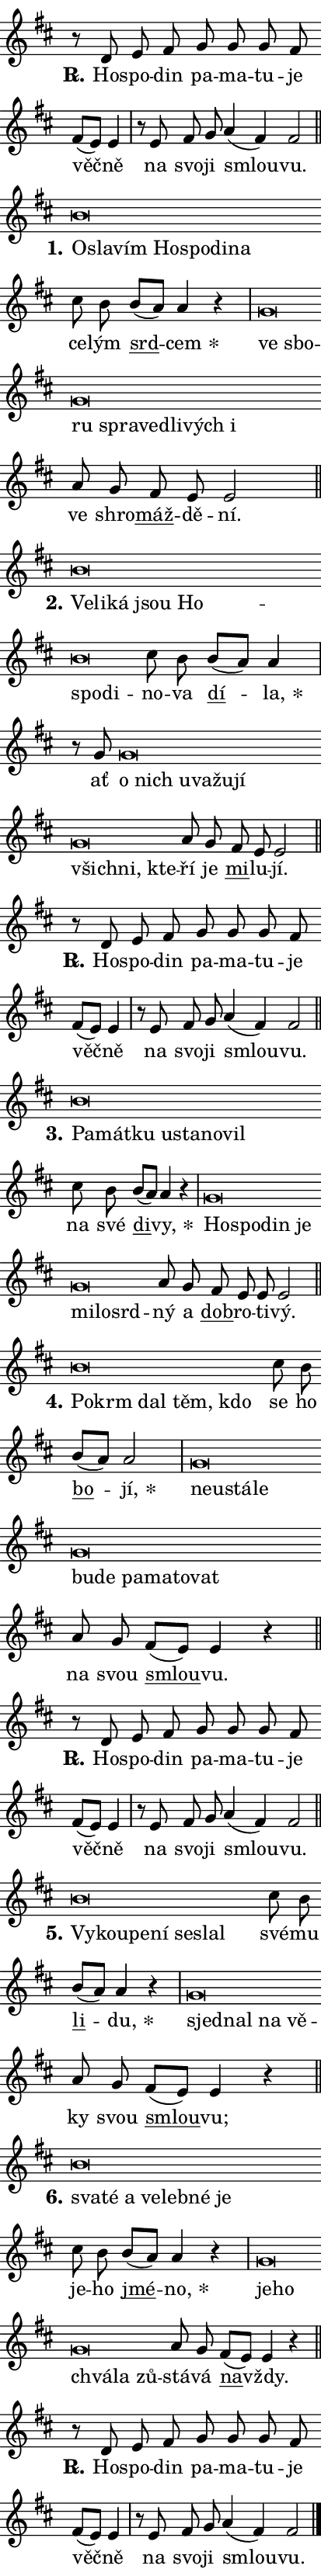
\version "2.22.1"
\header { tagline = "" }
\paper {
  indent = 0\cm
  top-margin = 0\cm
  right-margin = 0\cm
  bottom-margin = 0\cm
  left-margin = 0\cm
  paper-width = 7\cm
  page-breaking = #ly:one-page-breaking
  system-system-spacing.basic-distance = #11
  score-system-spacing.basic-distance = #11
  ragged-last = ##f
}


%% Author: Thomas Morley
%% https://lists.gnu.org/archive/html/lilypond-user/2020-05/msg00002.html
#(define (line-position grob)
"Returns position of @var[grob} in current system:
   @code{'start}, if at first time-step
   @code{'end}, if at last time-step
   @code{'middle} otherwise
"
  (let* ((col (ly:item-get-column grob))
         (ln (ly:grob-object col 'left-neighbor))
         (rn (ly:grob-object col 'right-neighbor))
         (col-to-check-left (if (ly:grob? ln) ln col))
         (col-to-check-right (if (ly:grob? rn) rn col))
         (break-dir-left
           (and
             (ly:grob-property col-to-check-left 'non-musical #f)
             (ly:item-break-dir col-to-check-left)))
         (break-dir-right
           (and
             (ly:grob-property col-to-check-right 'non-musical #f)
             (ly:item-break-dir col-to-check-right))))
        (cond ((eqv? 1 break-dir-left) 'start)
              ((eqv? -1 break-dir-right) 'end)
              (else 'middle))))

#(define (tranparent-at-line-position vctor)
  (lambda (grob)
  "Relying on @code{line-position} select the relevant enry from @var{vctor}.
Used to determine transparency,"
    (case (line-position grob)
      ((end) (not (vector-ref vctor 0)))
      ((middle) (not (vector-ref vctor 1)))
      ((start) (not (vector-ref vctor 2))))))

noteHeadBreakVisibility =
#(define-music-function (break-visibility)(vector?)
"Makes @code{NoteHead}s transparent relying on @var{break-visibility}"
#{
  \override NoteHead.transparent =
    #(tranparent-at-line-position break-visibility)
#})

#(define delete-ledgers-for-transparent-note-heads
  (lambda (grob)
    "Reads whether a @code{NoteHead} is transparent.
If so this @code{NoteHead} is removed from @code{'note-heads} from
@var{grob}, which is supposed to be @code{LedgerLineSpanner}.
As a result ledgers are not printed for this @code{NoteHead}"
    (let* ((nhds-array (ly:grob-object grob 'note-heads))
           (nhds-list
             (if (ly:grob-array? nhds-array)
                 (ly:grob-array->list nhds-array)
                 '()))
           ;; Relies on the transparent-property being done before
           ;; Staff.LedgerLineSpanner.after-line-breaking is executed.
           ;; This is fragile ...
           (to-keep
             (remove
               (lambda (nhd)
                 (ly:grob-property nhd 'transparent #f))
               nhds-list)))
      ;; TODO find a better method to iterate over grob-arrays, similiar
      ;; to filter/remove etc for lists
      ;; For now rebuilt from scratch
      (set! (ly:grob-object grob 'note-heads)  '())
      (for-each
        (lambda (nhd)
          (ly:pointer-group-interface::add-grob grob 'note-heads nhd))
        to-keep))))

hideNotes = {
  \noteHeadBreakVisibility #begin-of-line-visible
}
unHideNotes = {
  \noteHeadBreakVisibility #all-visible
}

% work-around for resetting accidentals
% https://lilypond.org/doc/v2.23/Documentation/notation/displaying-rhythms#unmetered-music
cadenzaMeasure = {
  \cadenzaOff
  \partial 1024 s1024
  \cadenzaOn
}

#(define-markup-command (accent layout props text) (markup?)
  "Underline accented syllable"
  (interpret-markup layout props
    #{\markup \override #'(offset . 4.3) \underline { #text }#}))

responsum = \markup \concat {
  "R" \hspace #-1.05 \path #0.1 #'((moveto 0 0.07) (lineto 0.9 0.8)) \hspace #0.05 "."
}

\layout {
    \context {
        \Staff
        \remove "Time_signature_engraver"
        \override LedgerLineSpanner.after-line-breaking = #delete-ledgers-for-transparent-note-heads
    }
    \context {
        \Voice {
            \override NoteHead.output-attributes = #'((class . "notehead"))
            \override Hairpin.height = #0.55
        }
    }
    \context {
        \Lyrics {
            \override StanzaNumber.output-attributes = #'((class . "stanzanumber"))
            \override LyricSpace.minimum-distance = #0.9
            \override LyricText.font-name = #"TeX Gyre Schola"
            \override LyricText.font-size = 1
            \override StanzaNumber.font-name = #"TeX Gyre Schola Bold"
            \override StanzaNumber.font-size = 1
        }
    }
}

% magnetic-lyrics.ily
%
%   written by
%     Jean Abou Samra <jean@abou-samra.fr>
%     Werner Lemberg <wl@gnu.org>
%
%   adapted by
%     Jiri Hon <jiri.hon@gmail.com>
%
% Version 2022-Apr-15

% https://www.mail-archive.com/lilypond-user@gnu.org/msg149350.html

#(define (Left_hyphen_pointer_engraver context)
   "Collect syllable-hyphen-syllable occurrences in lyrics and store
them in properties.  This engraver only looks to the left.  For
example, if the lyrics input is @code{foo -- bar}, it does the
following.

@itemize @bullet
@item
Set the @code{text} property of the @code{LyricHyphen} grob between
@q{foo} and @q{bar} to @code{foo}.

@item
Set the @code{left-hyphen} property of the @code{LyricText} grob with
text @q{foo} to the @code{LyricHyphen} grob between @q{foo} and
@q{bar}.
@end itemize

Use this auxiliary engraver in combination with the
@code{lyric-@/text::@/apply-@/magnetic-@/offset!} hook."
   (let ((hyphen #f)
         (text #f))
     (make-engraver
      (acknowledgers
       ((lyric-syllable-interface engraver grob source-engraver)
        (set! text grob)))
      (end-acknowledgers
       ((lyric-hyphen-interface engraver grob source-engraver)
        ;(when (not (grob::has-interface grob 'lyric-space-interface))
          (set! hyphen grob)));)
      ((stop-translation-timestep engraver)
       (when (and text hyphen)
         (ly:grob-set-object! text 'left-hyphen hyphen))
       (set! text #f)
       (set! hyphen #f)))))

#(define (lyric-text::apply-magnetic-offset! grob)
   "If the space between two syllables is less than the value in
property @code{LyricText@/.details@/.squash-threshold}, move the right
syllable to the left so that it gets concatenated with the left
syllable.

Use this function as a hook for
@code{LyricText@/.after-@/line-@/breaking} if the
@code{Left_@/hyphen_@/pointer_@/engraver} is active."
   (let ((hyphen (ly:grob-object grob 'left-hyphen #f)))
     (when hyphen
       (let ((left-text (ly:spanner-bound hyphen LEFT)))
         (when (grob::has-interface left-text 'lyric-syllable-interface)
           (let* ((common (ly:grob-common-refpoint grob left-text X))
                  (this-x-ext (ly:grob-extent grob common X))
                  (left-x-ext
                   (begin
                     ;; Trigger magnetism for left-text.
                     (ly:grob-property left-text 'after-line-breaking)
                     (ly:grob-extent left-text common X)))
                  ;; `delta` is the gap width between two syllables.
                  (delta (- (interval-start this-x-ext)
                            (interval-end left-x-ext)))
                  (details (ly:grob-property grob 'details))
                  (threshold (assoc-get 'squash-threshold details 0.2)))
             (when (< delta threshold)
               (let* (;; We have to manipulate the input text so that
                      ;; ligatures crossing syllable boundaries are not
                      ;; disabled.  For languages based on the Latin
                      ;; script this is essentially a beautification.
                      ;; However, for non-Western scripts it can be a
                      ;; necessity.
                      (lt (ly:grob-property left-text 'text))
                      (rt (ly:grob-property grob 'text))
                      (is-space (grob::has-interface hyphen 'lyric-space-interface))
                      (space (if is-space " " ""))
                      (space-markup (grob-interpret-markup grob " "))
                      (space-size (interval-length (ly:stencil-extent space-markup X)))
                      (extra-delta (if is-space space-size 0))
                      ;; Append new syllable.
                      (ltrt-space (if (and (string? lt) (string? rt))
                                (string-append lt space rt)
                                (make-concat-markup (list lt space rt))))
                      ;; Right-align `ltrt` to the right side.
                      (ltrt-space-markup (grob-interpret-markup
                               grob
                               (make-translate-markup
                                (cons (interval-length this-x-ext) 0)
                                (make-right-align-markup ltrt-space)))))
                 (begin
                   ;; Don't print `left-text`.
                   (ly:grob-set-property! left-text 'stencil #f)
                   ;; Set text and stencil (which holds all collected
                   ;; syllables so far) and shift it to the left.
                   (ly:grob-set-property! grob 'text ltrt-space)
                   (ly:grob-set-property! grob 'stencil ltrt-space-markup)
                   (ly:grob-translate-axis! grob (- (- delta extra-delta)) X))))))))))


#(define (lyric-hyphen::displace-bounds-first grob)
   ;; Make very sure this callback isn't triggered too early.
   (let ((left (ly:spanner-bound grob LEFT))
         (right (ly:spanner-bound grob RIGHT)))
     (ly:grob-property left 'after-line-breaking)
     (ly:grob-property right 'after-line-breaking)
     (ly:lyric-hyphen::print grob)))

squashThreshold = #0.4

\layout {
  \context {
    \Lyrics
    \consists #Left_hyphen_pointer_engraver
    \override LyricText.after-line-breaking =
      #lyric-text::apply-magnetic-offset!
    \override LyricHyphen.stencil = #lyric-hyphen::displace-bounds-first
    \override LyricText.details.squash-threshold = \squashThreshold
    \override LyricHyphen.minimum-distance = 0
    \override LyricHyphen.minimum-length = \squashThreshold
  }
}

squash = \override LyricText.details.squash-threshold = 9999
unSquash = \override LyricText.details.squash-threshold = \squashThreshold

left = \override LyricText.self-alignment-X = #LEFT
unLeft = \revert LyricText.self-alignment-X

starOffset = #(lambda (grob) 
                (let ((x_offset (ly:self-alignment-interface::aligned-on-x-parent grob)))
                  (if (= x_offset 0) 0 (+ x_offset 1.2))))

star = #(define-music-function (syllable)(string?)
"Append star separator at the end of a syllable"
#{
  \once \override LyricText.X-offset = #starOffset
  \lyricmode { \markup {
    #syllable
    \override #'((font-name . "TeX Gyre Schola Bold")) \hspace #0.2 \lower #0.65 \larger "*"
  } }
#})

starAccent = #(define-music-function (syllable)(string?)
"Append star separator at the end of a syllable and make accent"
#{
  \once \override LyricText.X-offset = #starOffset
  \lyricmode { \markup {
    \accent #syllable
    \override #'((font-name . "TeX Gyre Schola Bold")) \hspace #0.2 \lower #0.65 \larger "*"
  } }
#})

breath = #(define-music-function (syllable)(string?)
"Append breathing indicator at the end of a syllable"
#{
  \lyricmode { \markup { #syllable "+" } }
#})

optionalBreath = #(define-music-function (syllable)(string?)
"Append optional breathing indicator at the end of a syllable"
#{
  \lyricmode { \markup { #syllable "(+)" } }
#})


\score {
    <<
        \new Voice = "melody" { \cadenzaOn \key d \major \relative { r8 d' e fis g g g fis \bar "" fis[( e)] e4 \cadenzaMeasure \bar "|" r8 e fis g \bar "" a4( fis) fis2 \cadenzaMeasure \bar "||" \break }
\relative { b'\breve*1/16 \hideNotes \breve*1/16 \bar "" \breve*1/16 \bar "" \breve*1/16 \bar "" \breve*1/16 \bar "" \breve*1/16 \breve*1/16 \bar "" \unHideNotes cis8 b \bar "" b[( a)] a4 r \cadenzaMeasure \bar "|" g\breve*1/16 \hideNotes \breve*1/16 \bar "" \breve*1/16 \bar "" \breve*1/16 \bar "" \breve*1/16 \bar "" \breve*1/16 \bar "" \breve*1/16 \breve*1/16 \bar "" \unHideNotes a8 g \bar "" fis e e2 \cadenzaMeasure \bar "||" \break }
\relative { b'\breve*1/16 \hideNotes \breve*1/16 \bar "" \breve*1/16 \bar "" \breve*1/16 \bar "" \breve*1/16 \bar "" \breve*1/16 \breve*1/16 \bar "" \unHideNotes cis8 b \bar "" b[( a)] a4 \cadenzaMeasure \bar "|" r8 g8 g\breve*1/16 \hideNotes \breve*1/16 \bar "" \breve*1/16 \bar "" \breve*1/16 \bar "" \breve*1/16 \bar "" \breve*1/16 \bar "" \breve*1/16 \bar "" \breve*1/16 \breve*1/16 \bar "" \unHideNotes a8 g \bar "" fis e e2 \cadenzaMeasure \bar "||" \break }
\relative { r8 d' e fis g g g fis \bar "" fis[( e)] e4 \cadenzaMeasure \bar "|" r8 e fis g \bar "" a4( fis) fis2 \cadenzaMeasure \bar "||" \break }
\relative { b'\breve*1/16 \hideNotes \breve*1/16 \bar "" \breve*1/16 \bar "" \breve*1/16 \bar "" \breve*1/16 \bar "" \breve*1/16 \breve*1/16 \bar "" \unHideNotes cis8 b \bar "" b[( a)] a4 r \cadenzaMeasure \bar "|" g\breve*1/16 \hideNotes \breve*1/16 \bar "" \breve*1/16 \bar "" \breve*1/16 \bar "" \breve*1/16 \bar "" \breve*1/16 \breve*1/16 \bar "" \unHideNotes a8 g \bar "" fis e e e2 \cadenzaMeasure \bar "||" \break }
\relative { b'\breve*1/16 \hideNotes \breve*1/16 \bar "" \breve*1/16 \bar "" \breve*1/16 \breve*1/16 \bar "" \unHideNotes cis8 b \bar "" b[( a)] a2 \cadenzaMeasure \bar "|" g\breve*1/16 \hideNotes \breve*1/16 \bar "" \breve*1/16 \bar "" \breve*1/16 \bar "" \breve*1/16 \bar "" \breve*1/16 \bar "" \breve*1/16 \bar "" \breve*1/16 \bar "" \breve*1/16 \breve*1/16 \bar "" \unHideNotes a8 g \bar "" fis[( e)] e4 r \cadenzaMeasure \bar "||" \break }
\relative { r8 d' e fis g g g fis \bar "" fis[( e)] e4 \cadenzaMeasure \bar "|" r8 e fis g \bar "" a4( fis) fis2 \cadenzaMeasure \bar "||" \break }
\relative { b'\breve*1/16 \hideNotes \breve*1/16 \bar "" \breve*1/16 \bar "" \breve*1/16 \bar "" \breve*1/16 \breve*1/16 \bar "" \unHideNotes cis8 b \bar "" b[( a)] a4 r \cadenzaMeasure \bar "|" g\breve*1/16 \hideNotes \breve*1/16 \bar "" \breve*1/16 \breve*1/16 \bar "" \unHideNotes a8 g \bar "" fis[( e)] e4 r \cadenzaMeasure \bar "||" \break }
\relative { b'\breve*1/16 \hideNotes \breve*1/16 \bar "" \breve*1/16 \bar "" \breve*1/16 \bar "" \breve*1/16 \bar "" \breve*1/16 \breve*1/16 \bar "" \unHideNotes cis8 b \bar "" b[( a)] a4 r \cadenzaMeasure \bar "|" g\breve*1/16 \hideNotes \breve*1/16 \bar "" \breve*1/16 \bar "" \breve*1/16 \breve*1/16 \bar "" \unHideNotes a8 g \bar "" fis[( e)] e4 r \cadenzaMeasure \bar "||" \break }
\relative { r8 d' e fis g g g fis \bar "" fis[( e)] e4 \cadenzaMeasure \bar "|" r8 e fis g \bar "" a4( fis) fis2 \cadenzaMeasure \bar "||" \break } \bar "|." }
        \new Lyrics \lyricsto "melody" { \lyricmode { \set stanza = \responsum
Ho -- spo -- din pa -- ma -- tu -- je věč -- ně na svo -- ji smlou -- vu.
\set stanza = "1."
\left O -- \squash sla -- vím Ho -- spo -- di -- na \unLeft \unSquash ce -- lým \markup \accent srd -- \star cem \left ve \squash sbo -- ru spra -- ved -- li -- vých i \unLeft \unSquash ve shro -- \markup \accent máž -- dě -- ní.
\set stanza = "2."
\left Ve -- \squash li -- ká jsou Ho -- spo -- di -- \unLeft \unSquash no -- va \markup \accent dí -- \star la, ať \left o \squash nich u -- va -- žu -- jí všich -- ni, kte -- \unLeft \unSquash ří je \markup \accent mi -- lu -- jí.
\set stanza = \responsum
Ho -- spo -- din pa -- ma -- tu -- je věč -- ně na svo -- ji smlou -- vu.
\set stanza = "3."
\left Pa -- \squash mát -- ku u -- sta -- no -- vil \unLeft \unSquash na své \markup \accent di -- \star vy, \left Ho -- \squash spo -- din je mi -- lo -- srd -- \unLeft \unSquash ný a \markup \accent dob -- ro -- ti -- vý.
\set stanza = "4."
\left Po -- \squash krm dal těm, kdo \unLeft \unSquash se ho \markup \accent bo -- \star jí, \left ne -- \squash u -- stá -- le bu -- de pa -- ma -- to -- vat \unLeft \unSquash na svou \markup \accent smlou -- vu.
\set stanza = \responsum
Ho -- spo -- din pa -- ma -- tu -- je věč -- ně na svo -- ji smlou -- vu.
\set stanza = "5."
\left Vy -- \squash kou -- pe -- ní se -- slal \unLeft \unSquash své -- mu \markup \accent li -- \star du, \left sjed -- \squash nal na vě -- \unLeft \unSquash ky svou \markup \accent smlou -- vu;
\set stanza = "6."
\left sva -- \squash té a ve -- leb -- né je \unLeft \unSquash je -- ho \markup \accent jmé -- \star no, \left je -- \squash ho chvá -- la zů -- \unLeft \unSquash stá -- vá \markup \accent na -- vždy.
\set stanza = \responsum
Ho -- spo -- din pa -- ma -- tu -- je věč -- ně na svo -- ji smlou -- vu. } }
    >>
    \layout {}
}
